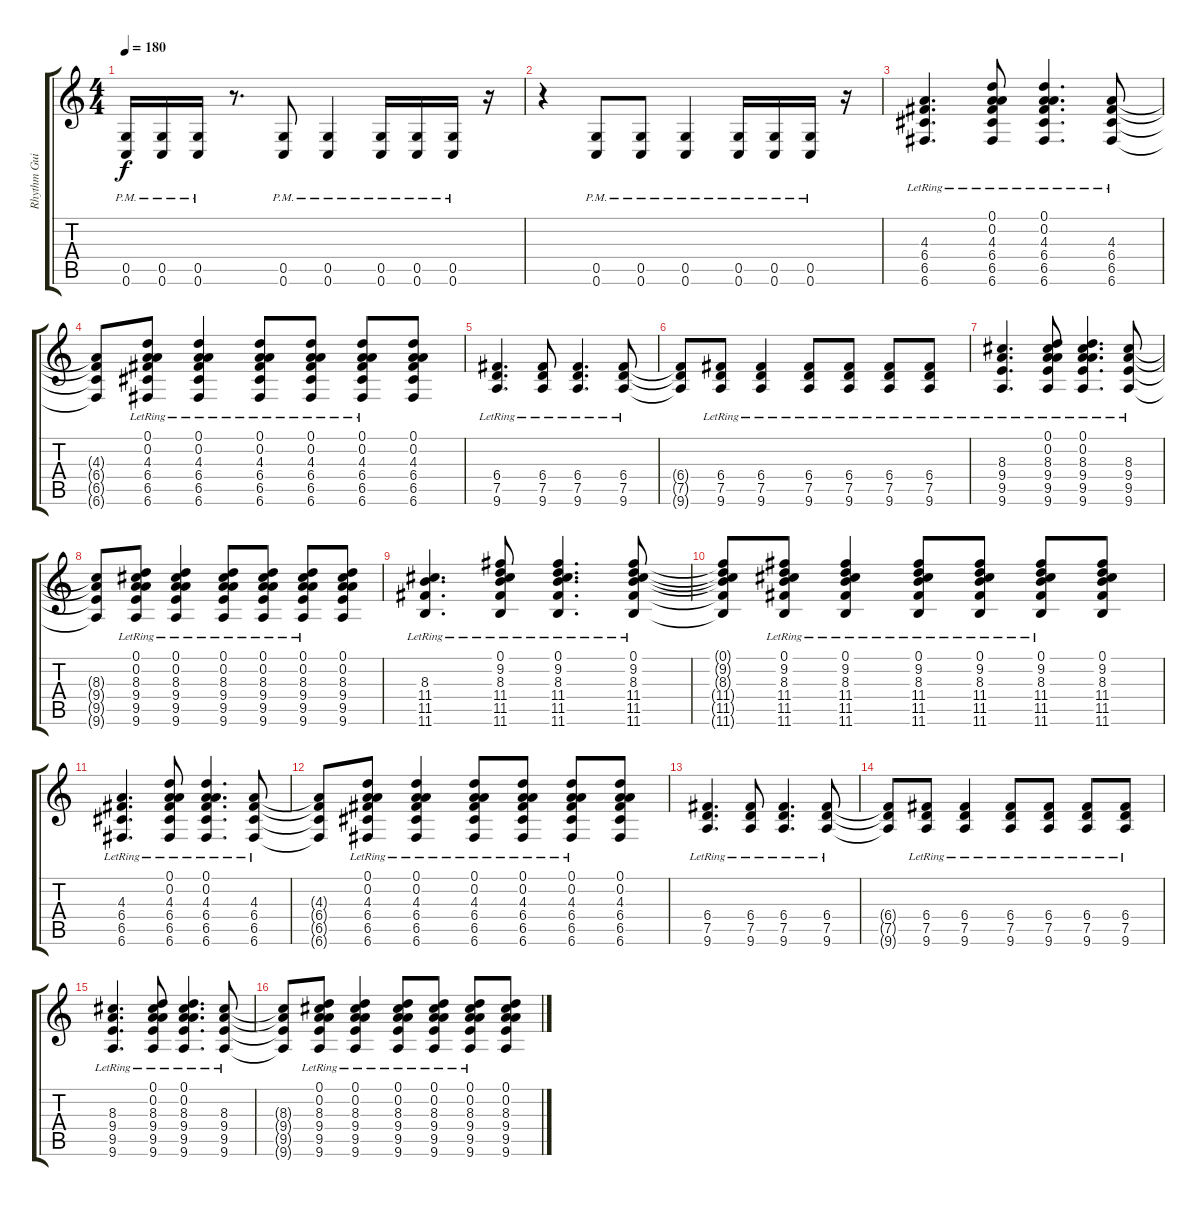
\track ("Rhythm Guitar 1" "Rhythm Gui") {instrument distortionguitar}
\staff {score tabs}
\tuning (D4 A3 F3 C3 G2 C2) {hide}
\ts (4 4)
\tempo 180
\clef g2
\ks c
(0.5{pm} 0.6{pm}).16{dy f} (0.5{pm} 0.6{pm}).16 (0.5{pm} 0.6{pm}).16 r.8{d} (0.5{pm} 0.6{pm}).8 (0.5{pm} 0.6{pm}).4 (0.5{pm} 0.6{pm}).16 (0.5{pm} 0.6{pm}).16 (0.5{pm} 0.6{pm}).16 r.16 |
r.4 (0.5{pm} 0.6{pm}).8 (0.5{pm} 0.6{pm}).8 (0.5{pm} 0.6{pm}).4 (0.5{pm} 0.6{pm}).16 (0.5{pm} 0.6{pm}).16 (0.5{pm} 0.6{pm}).16 r.16 |
(4.3{lr} 6.4{lr} 6.5{lr} 6.6{lr}).4{d} (0.1{lr} 0.2{lr} 4.3{lr} 6.4{lr} 6.5{lr} 6.6{lr}).8 (0.1{lr} 0.2{lr} 4.3{lr} 6.4{lr} 6.5{lr} 6.6{lr}).4{d} (4.3{lr} 6.4{lr} 6.5{lr} 6.6{lr}).8 |
(4.3{t} 6.4{t} 6.5{t} 6.6{t}).8 (0.1{lr} 0.2{lr} 4.3{lr} 6.4{lr} 6.5{lr} 6.6{lr}).8 (0.1{lr} 0.2{lr} 4.3{lr} 6.4{lr} 6.5{lr} 6.6{lr}).4 (0.1{lr} 0.2{lr} 4.3{lr} 6.4{lr} 6.5{lr} 6.6{lr}).8 (0.1{lr} 0.2{lr} 4.3{lr} 6.4{lr} 6.5{lr} 6.6{lr}).8 (0.1{lr} 0.2{lr} 4.3{lr} 6.4{lr} 6.5{lr} 6.6{lr}).8 (0.1 0.2 4.3 6.4 6.5 6.6).8 |
(6.4{lr} 7.5{lr} 9.6{lr}).4{d} (6.4{lr} 7.5{lr} 9.6{lr}).8 (6.4{lr} 7.5{lr} 9.6{lr}).4{d} (6.4{lr} 7.5{lr} 9.6{lr}).8 |
(6.4{t} 7.5{t} 9.6{t}).8 (6.4{lr} 7.5{lr} 9.6{lr}).8 (6.4{lr} 7.5{lr} 9.6{lr}).4 (6.4{lr} 7.5{lr} 9.6{lr}).8 (6.4{lr} 7.5{lr} 9.6{lr}).8 (6.4{lr} 7.5{lr} 9.6{lr}).8 (6.4{lr} 7.5{lr} 9.6{lr}).8 |
(8.3{lr} 9.4{lr} 9.5{lr} 9.6{lr}).4{d} (0.1{lr} 0.2{lr} 8.3{lr} 9.4{lr} 9.5{lr} 9.6{lr}).8 (0.1{lr} 0.2{lr} 8.3{lr} 9.4{lr} 9.5{lr} 9.6{lr}).4{d} (8.3{lr} 9.4{lr} 9.5{lr} 9.6{lr}).8 |
(8.3{t} 9.4{t} 9.5{t} 9.6{t}).8 (0.1{lr} 0.2{lr} 8.3{lr} 9.4{lr} 9.5{lr} 9.6{lr}).8 (0.1{lr} 0.2{lr} 8.3{lr} 9.4{lr} 9.5{lr} 9.6{lr}).4 (0.1{lr} 0.2{lr} 8.3{lr} 9.4{lr} 9.5{lr} 9.6{lr}).8 (0.1{lr} 0.2{lr} 8.3{lr} 9.4{lr} 9.5{lr} 9.6{lr}).8 (0.1{lr} 0.2{lr} 8.3{lr} 9.4{lr} 9.5{lr} 9.6{lr}).8 (0.1 0.2 8.3 9.4 9.5 9.6).8 |
(8.3{lr} 11.4{lr} 11.5{lr} 11.6{lr}).4{d} (0.1{lr} 9.2{lr} 8.3{lr} 11.4{lr} 11.5{lr} 11.6{lr}).8 (0.1{lr} 9.2{lr} 8.3{lr} 11.4{lr} 11.5{lr} 11.6{lr}).4{d} (0.1 9.2 8.3{lr} 11.4{lr} 11.5{lr} 11.6{lr}).8 |
(0.1{t} 9.2{t} 8.3{t} 11.4{t} 11.5{t} 11.6{t}).8 (0.1{lr} 9.2{lr} 8.3{lr} 11.4{lr} 11.5{lr} 11.6{lr}).8 (0.1{lr} 9.2{lr} 8.3{lr} 11.4{lr} 11.5{lr} 11.6{lr}).4 (0.1{lr} 9.2{lr} 8.3{lr} 11.4{lr} 11.5{lr} 11.6{lr}).8 (0.1{lr} 9.2{lr} 8.3{lr} 11.4{lr} 11.5{lr} 11.6{lr}).8 (0.1{lr} 9.2{lr} 8.3{lr} 11.4{lr} 11.5{lr} 11.6{lr}).8 (0.1 9.2 8.3 11.4 11.5 11.6).8 |
(4.3{lr} 6.4{lr} 6.5{lr} 6.6{lr}).4{d} (0.1{lr} 0.2{lr} 4.3{lr} 6.4{lr} 6.5{lr} 6.6{lr}).8 (0.1{lr} 0.2{lr} 4.3{lr} 6.4{lr} 6.5{lr} 6.6{lr}).4{d} (4.3{lr} 6.4{lr} 6.5{lr} 6.6{lr}).8 |
(4.3{t} 6.4{t} 6.5{t} 6.6{t}).8 (0.1{lr} 0.2{lr} 4.3{lr} 6.4{lr} 6.5{lr} 6.6{lr}).8 (0.1{lr} 0.2{lr} 4.3{lr} 6.4{lr} 6.5{lr} 6.6{lr}).4 (0.1{lr} 0.2{lr} 4.3{lr} 6.4{lr} 6.5{lr} 6.6{lr}).8 (0.1{lr} 0.2{lr} 4.3{lr} 6.4{lr} 6.5{lr} 6.6{lr}).8 (0.1{lr} 0.2{lr} 4.3{lr} 6.4{lr} 6.5{lr} 6.6{lr}).8 (0.1 0.2 4.3 6.4 6.5 6.6).8 |
(6.4{lr} 7.5{lr} 9.6{lr}).4{d} (6.4{lr} 7.5{lr} 9.6{lr}).8 (6.4{lr} 7.5{lr} 9.6{lr}).4{d} (6.4{lr} 7.5{lr} 9.6{lr}).8 |
(6.4{t} 7.5{t} 9.6{t}).8 (6.4{lr} 7.5{lr} 9.6{lr}).8 (6.4{lr} 7.5{lr} 9.6{lr}).4 (6.4{lr} 7.5{lr} 9.6{lr}).8 (6.4{lr} 7.5{lr} 9.6{lr}).8 (6.4{lr} 7.5{lr} 9.6{lr}).8 (6.4{lr} 7.5{lr} 9.6{lr}).8 |
(8.3{lr} 9.4{lr} 9.5{lr} 9.6{lr}).4{d} (0.1{lr} 0.2{lr} 8.3{lr} 9.4{lr} 9.5{lr} 9.6{lr}).8 (0.1{lr} 0.2{lr} 8.3{lr} 9.4{lr} 9.5{lr} 9.6{lr}).4{d} (8.3{lr} 9.4{lr} 9.5{lr} 9.6{lr}).8 |
(8.3{t} 9.4{t} 9.5{t} 9.6{t}).8 (0.1{lr} 0.2{lr} 8.3{lr} 9.4{lr} 9.5{lr} 9.6{lr}).8 (0.1{lr} 0.2{lr} 8.3{lr} 9.4{lr} 9.5{lr} 9.6{lr}).4 (0.1{lr} 0.2{lr} 8.3{lr} 9.4{lr} 9.5{lr} 9.6{lr}).8 (0.1{lr} 0.2{lr} 8.3{lr} 9.4{lr} 9.5{lr} 9.6{lr}).8 (0.1{lr} 0.2{lr} 8.3{lr} 9.4{lr} 9.5{lr} 9.6{lr}).8 (0.1 0.2 8.3 9.4 9.5 9.6).8
